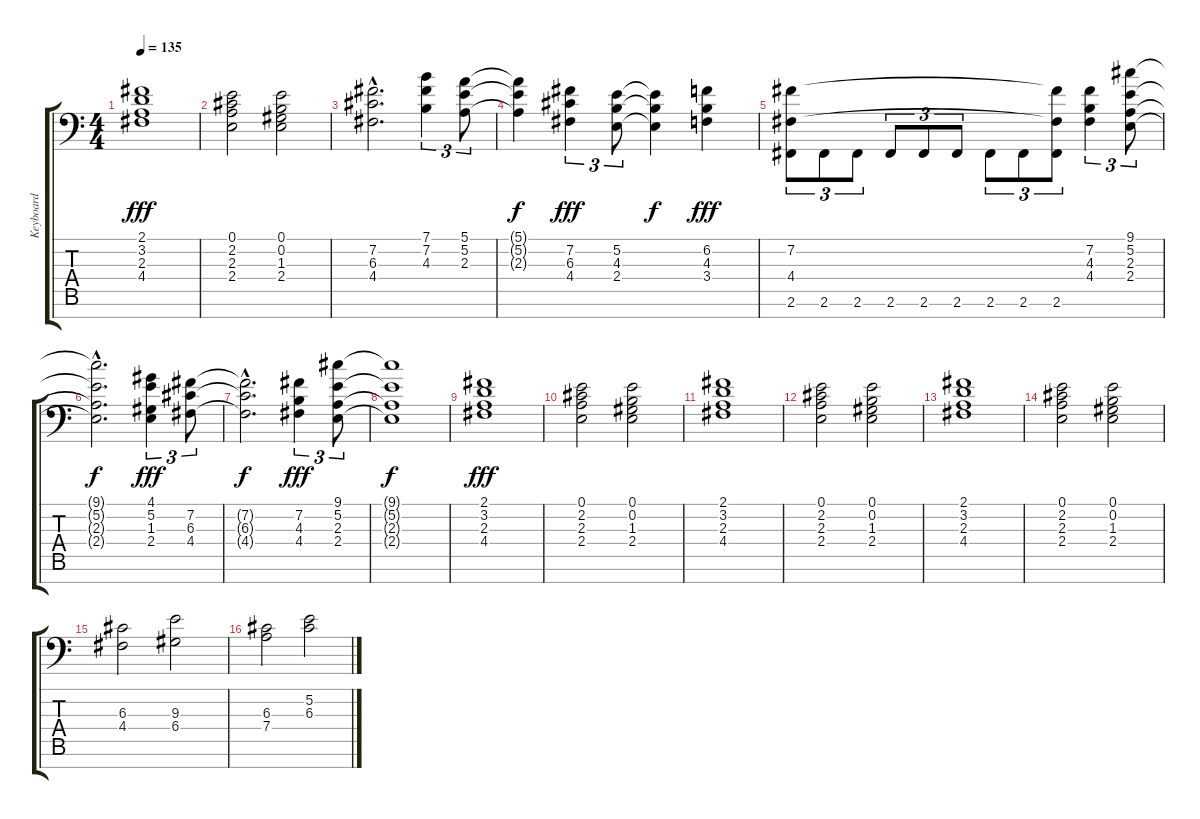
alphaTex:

\track ("Keyboard" "Keyboard") {instrument pad3polysynth}
\staff {score tabs}
\tuning (E4 B3 G3 D3 A2 E2 E1) {hide}
\ts (4 4)
\tempo 135
\clef f4
\ks c
(2.1 3.2 2.3 4.4).1{dy fff} |
(0.1 2.2 2.3 2.4).2 (0.1 0.2 1.3 2.4).2 |
(7.2{hac} 6.3{hac} 4.4{hac}).2{d} (7.1 7.2 4.3).4{tu (3 2)} (5.1 5.2 2.3).8{tu (3 2)} |
(5.1{t} 5.2{t} 2.3{t}).4{dy f} (7.2 6.3 4.4).4{tu (3 2) dy fff} (5.2 4.3 2.4).8{tu (3 2)} (5.2{t} 4.3{t} 2.4{t}).4{dy f} (6.2 4.3 3.4).4{dy fff} |
(7.2 4.4 2.6).8{tu (3 2)} 2.6.8{tu (3 2)} 2.6.8{tu (3 2)} 2.6.8{tu (3 2)} 2.6.8{tu (3 2)} 2.6.8{tu (3 2)} 2.6.8{tu (3 2)} 2.6.8{tu (3 2)} (7.2{t} 4.4{t} 2.6).8{tu (3 2)} (7.2 4.3 4.4).4{tu (3 2)} (9.1 5.2 2.3 2.4).8{tu (3 2)} |
(9.1{hac t} 5.2{hac t} 2.3{hac t} 2.4{hac t}).2{d dy f} (4.1 5.2 1.3 2.4).4{tu (3 2) dy fff} (7.2 6.3 4.4).8{tu (3 2)} |
(7.2{hac t} 6.3{hac t} 4.4{hac t}).2{d dy f} (7.2 4.3 4.4).4{tu (3 2) dy fff} (9.1 5.2 2.3 2.4).8{tu (3 2)} |
(9.1{t} 5.2{t} 2.3{t} 2.4{t}).1{dy f} |
(2.1 3.2 2.3 4.4).1{dy fff} |
(0.1 2.2 2.3 2.4).2 (0.1 0.2 1.3 2.4).2 |
(2.1 3.2 2.3 4.4).1 |
(0.1 2.2 2.3 2.4).2 (0.1 0.2 1.3 2.4).2 |
(2.1 3.2 2.3 4.4).1 |
(0.1 2.2 2.3 2.4).2 (0.1 0.2 1.3 2.4).2 |
(6.3 4.4).2 (9.3 6.4).2 |
(6.3 7.4).2 (5.2 6.3).2
